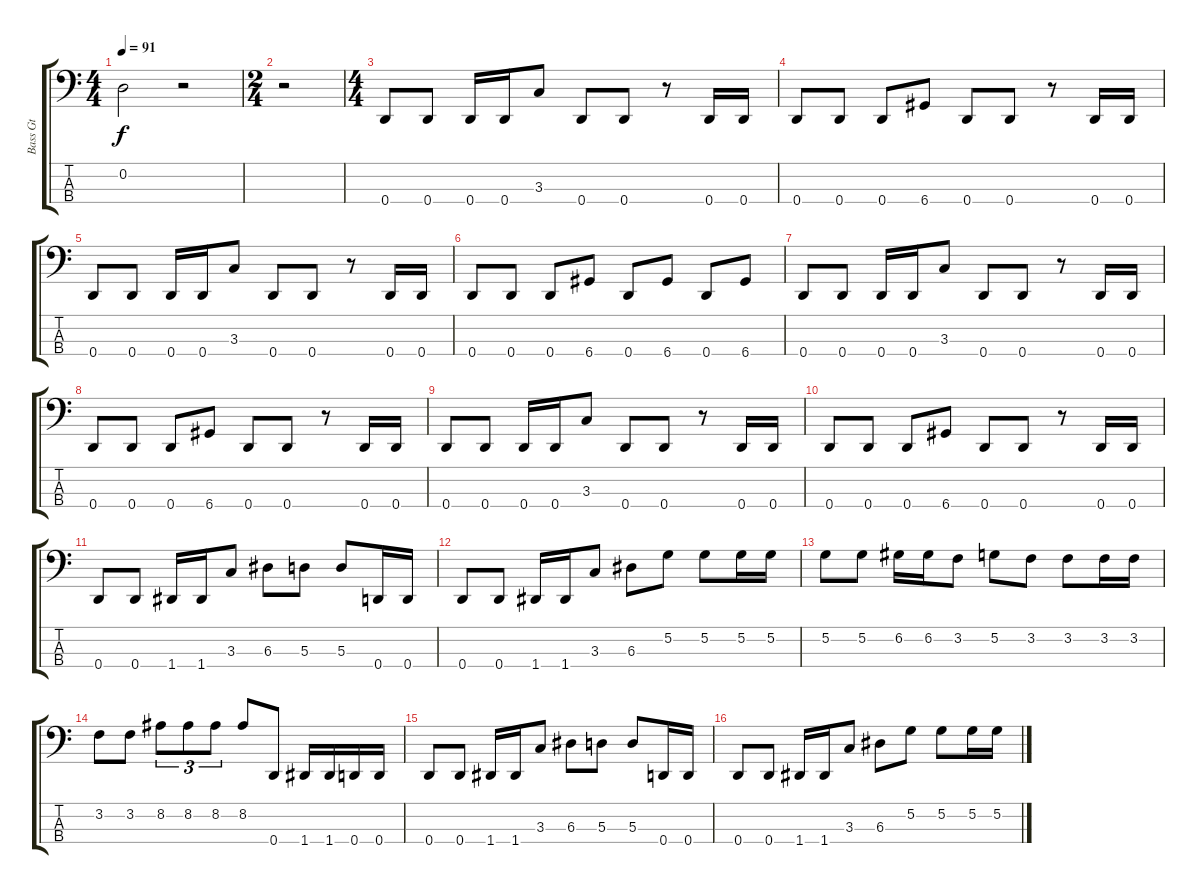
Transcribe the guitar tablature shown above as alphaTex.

\track ("Bass Gt" "Bass Gt") {instrument electricbasspick}
\staff {score tabs}
\tuning (G2 D2 A1 D1) {hide}
\ts (4 4)
\tempo 91
\clef f4
\ks c
0.2.2{dy f} r.2 |
\ts (2 4)
r.2 |
\ts (4 4)
0.4.8 0.4.8 0.4.16 0.4.16 3.3.8 0.4.8 0.4.8 r.8 0.4.16 0.4.16 |
0.4.8 0.4.8 0.4.8 6.4.8 0.4.8 0.4.8 r.8 0.4.16 0.4.16 |
0.4.8 0.4.8 0.4.16 0.4.16 3.3.8 0.4.8 0.4.8 r.8 0.4.16 0.4.16 |
0.4.8 0.4.8 0.4.8 6.4.8 0.4.8 6.4.8 0.4.8 6.4.8 |
0.4.8 0.4.8 0.4.16 0.4.16 3.3.8 0.4.8 0.4.8 r.8 0.4.16 0.4.16 |
0.4.8 0.4.8 0.4.8 6.4.8 0.4.8 0.4.8 r.8 0.4.16 0.4.16 |
0.4.8 0.4.8 0.4.16 0.4.16 3.3.8 0.4.8 0.4.8 r.8 0.4.16 0.4.16 |
0.4.8 0.4.8 0.4.8 6.4.8 0.4.8 0.4.8 r.8 0.4.16 0.4.16 |
0.4.8 0.4.8 1.4.16 1.4.16 3.3.8 6.3.8 5.3.8 5.3.8 0.4.16 0.4.16 |
0.4.8 0.4.8 1.4.16 1.4.16 3.3.8 6.3.8 5.2.8 5.2.8 5.2.16 5.2.16 |
5.2.8 5.2.8 6.2.16 6.2.16 3.2.8 5.2.8 3.2.8 3.2.8 3.2.16 3.2.16 |
3.2.8 3.2.8 8.2.8{tu (3 2)} 8.2.8{tu (3 2)} 8.2.8{tu (3 2)} 8.2.8 0.4.8 1.4.16 1.4.16 0.4.16 0.4.16 |
0.4.8 0.4.8 1.4.16 1.4.16 3.3.8 6.3.8 5.3.8 5.3.8 0.4.16 0.4.16 |
0.4.8 0.4.8 1.4.16 1.4.16 3.3.8 6.3.8 5.2.8 5.2.8 5.2.16 5.2.16
